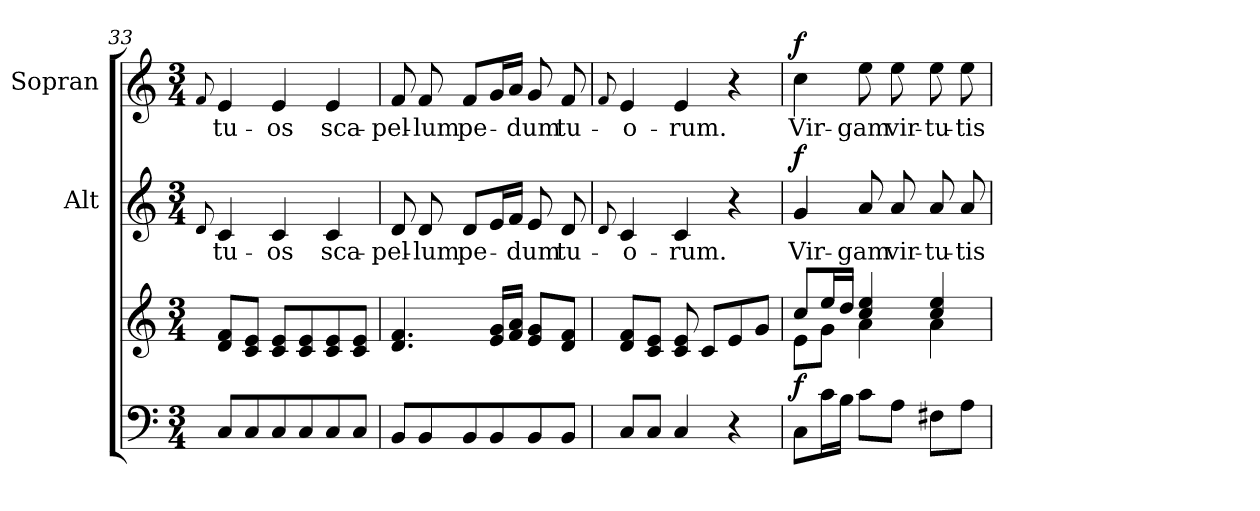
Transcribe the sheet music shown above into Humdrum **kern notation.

**kern	**kern	**dynam	**kern	**text	**dynam	**kern	**text	**dynam
*part3	*part3	*part3	*part2	*part2	*part2	*part1	*part1	*part1
*staff4	*staff3	*staff3/4	*staff2	*staff2	*staff2	*staff1	*staff1	*staff1
*	*	*	*I"Alt	*	*	*I"Sopran	*	*
*	*	*	*I'A.	*	*	*I'S.	*	*
*clefF4	*clefG2	*	*clefG2	*	*	*clefG2	*	*
*k[]	*k[]	*	*k[]	*	*	*k[]	*	*
*C:	*C:	*	*C:	*	*	*C:	*	*
*M3/4	*M3/4	*	*M3/4	*	*	*M3/4	*	*
=33	=33	=33	=33	=33	=33	=33	=33	=33
.	.	.	8qqd/	.	.	8qqf/	.	.
!	!	!	!	!LO:LY:b	!	!	!LO:LY:b	!
8C/L	8d/ 8f/L	.	4c/	tu-	.	4e/	tu-	.
8C/	8c/ 8e/J	.	.	.	.	.	.	.
!	!	!	!	!LO:LY:b	!	!	!LO:LY:b	!
8C/	8c/ 8e/L	.	4c/	-os	.	4e/	-os	.
8C/	8c/ 8e/	.	.	.	.	.	.	.
!	!	!	!	!LO:LY:b	!	!	!LO:LY:b	!
8C/	8c/ 8e/	.	4c/	sca-	.	4e/	sca-	.
8C/J	8c/ 8e/J	.	.	.	.	.	.	.
!!LO:PB:g=z
=34	=34	=34	=34	=34	=34	=34	=34	=34
!	!	!	!	!LO:LY:b	!	!	!LO:LY:b	!
8BB/L	4.d/ 4.f/	.	8d/	-pel-	.	8f/	-pel-	.
!	!	!	!	!LO:LY:b	!	!	!LO:LY:b	!
8BB/	.	.	8d/	-lum	.	8f/	-lum	.
!	!	!	!	!LO:LY:b	!	!	!LO:LY:b	!
8BB/	.	.	8d/L	pe-	.	8f/L	pe-	.
8BB/	16e/ 16g/LL	.	16e/L	.	.	16g/L	.	.
.	16f/ 16a/JJ	.	16f/JJ	.	.	16a/JJ	.	.
!	!	!	!	!LO:LY:b	!	!	!LO:LY:b	!
8BB/	8e/ 8g/L	.	8e/	-dum	.	8g/	-dum	.
!	!	!	!	!LO:LY:b	!	!	!LO:LY:b	!
8BB/J	8d/ 8f/J	.	8d/	tu-	.	8f/	tu-	.
=35	=35	=35	=35	=35	=35	=35	=35	=35
.	.	.	8qqd/	.	.	8qqf/	.	.
!	!	!	!	!LO:LY:b	!	!	!LO:LY:b	!
8C/L	8d/ 8f/L	.	4c/	-o-	.	4e/	-o-	.
8C/J	8c/ 8e/J	.	.	.	.	.	.	.
!	!	!	!	!LO:LY:b	!	!	!LO:LY:b	!
4C/	8c/ 8e/	.	4c/	-rum.	.	4e/	-rum.	.
.	8c/L	.	.	.	.	.	.	.
4r	8e/	.	4r	.	.	4r	.	.
.	8g/J	.	.	.	.	.	.	.
=36	=36	=36	=36	=36	=36	=36	=36	=36
*	*^	*	*	*	*	*	*	*
!	!	!	!LO:DY:b	!	!LO:LY:b	!LO:DY:a	!	!LO:LY:b	!LO:DY:a
8C\L	8cc/L	8e\L	f	4g/	Vir-	f	4cc\	Vir-	f
16c\L	16ee/L	8g\J	.	.	.	.	.	.	.
16B\JJ	16dd/JJ	.	.	.	.	.	.	.	.
!	!	!	!	!	!LO:LY:b	!	!	!LO:LY:b	!
8c\L	4cc/ 4ee/	4a\	.	8a/	-gam	.	8ee\	-gam	.
!	!	!	!	!	!LO:LY:b	!	!	!LO:LY:b	!
8A\J	.	.	.	8a/	vir-	.	8ee\	vir-	.
!	!	!	!	!	!LO:LY:b	!	!	!LO:LY:b	!
8F#X\L	4cc/ 4ee/	4a\	.	8a/	-tu-	.	8ee\	-tu-	.
!	!	!	!	!	!LO:LY:b	!	!	!LO:LY:b	!
8A\J	.	.	.	8a/	-tis	.	8ee\	-tis	.
*	*v	*v	*	*	*	*	*	*	*
=	=	=	=	=	=	=	=	=
*-	*-	*-	*-	*-	*-	*-	*-	*-
